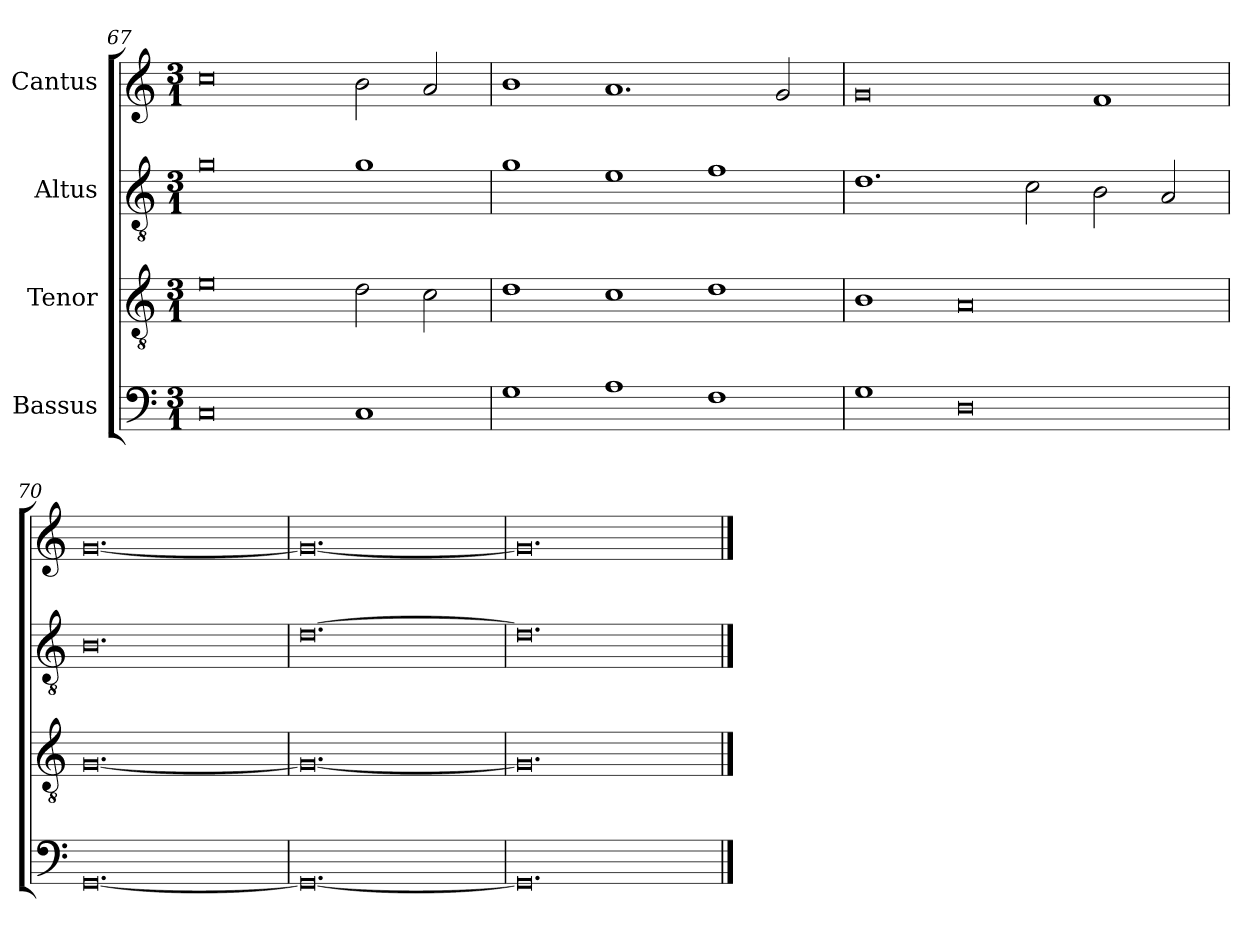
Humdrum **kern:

**kern	**kern	**kern	**kern
*part4	*part3	*part2	*part1
*staff4	*staff3	*staff2	*staff1
*I"Bassus	*I"Tenor	*I"Altus	*I"Cantus
*clefF4	*clefGv2	*clefGv2	*clefG2
*	*ITrd7c12	*ITrd7c12	*
*k[]	*k[]	*k[]	*k[]
*C:	*C:	*C:	*C:
*M3/1	*M3/1	*M3/1	*M3/1
=67	=67	=67	=67
0Ci	0Ei	0Gi	0cci
1Ci	2Di\	1Gi	2bi\
.	2Ci\	.	2ai/
!!LO:LB:g=z
=68	=68	=68	=68
1Gi	1Di	1Gi	1bi
1Ai	1Ci	1Ei	1.ai
1Fi	1Di	1Fi	.
.	.	.	2gi/
=69	=69	=69	=69
1Gi	1BBi	1.Di	0gi
0Di	0AAi	.	.
.	.	2Ci\	.
.	.	2BBi\	1fi
.	.	2AAi/	.
=70	=70	=70	=70
[<0.GGi	[<0.GGi	0.BBi	[<0.gi
=71	=71	=71	=71
0.GGi_<	0.GGi_<	[<0.Di	0.gi_<
=72	=72	=72	=72
0.GGi]	0.GGi]	0.Di]	0.gi]
==	==	==	==
*-	*-	*-	*-
